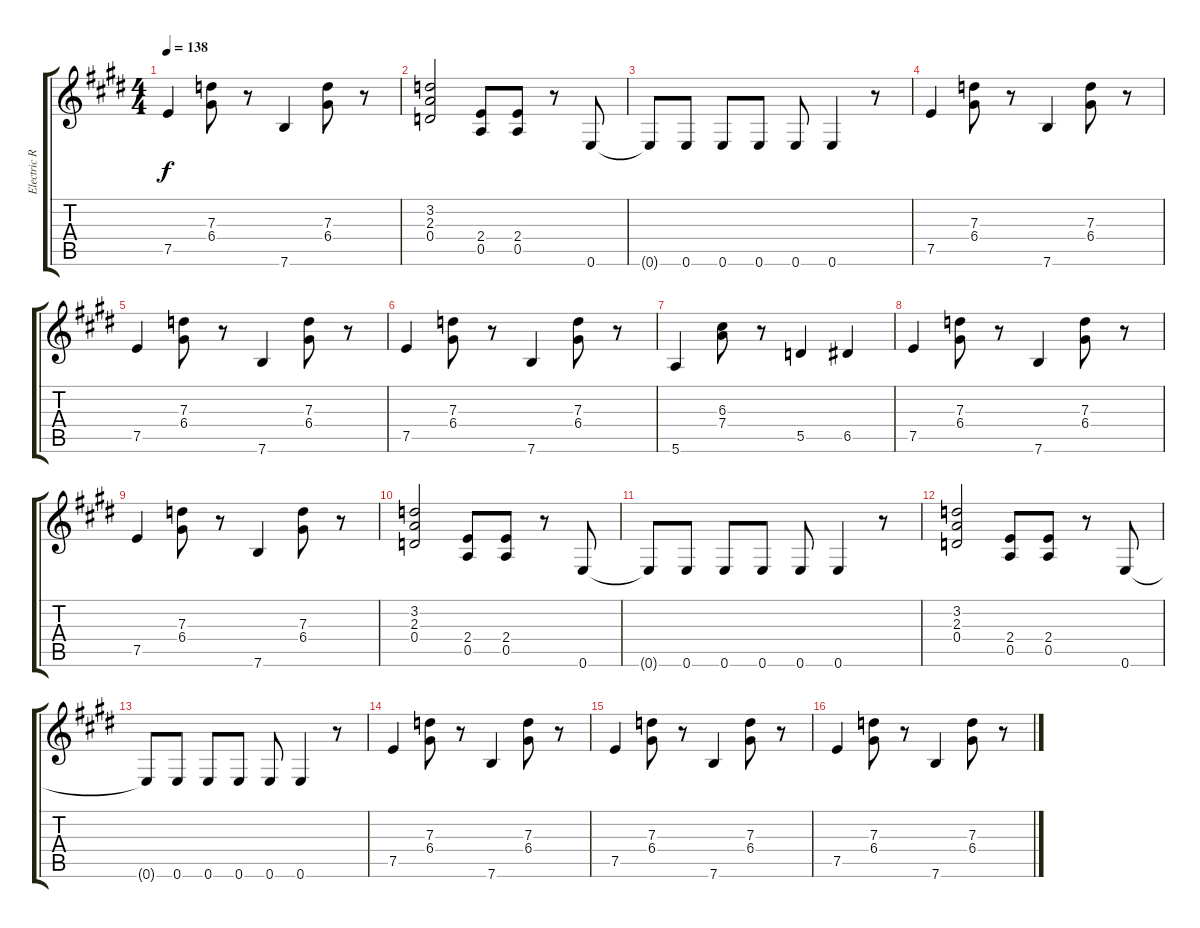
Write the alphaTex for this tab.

\track ("Electric Rhythm guitar" "Electric R") {instrument electricguitarclean}
\staff {score tabs}
\tuning (E4 B3 G3 D3 A2 E2) {hide}
\ts (4 4)
\tempo 138
\clef g2
\ks e
7.5.4{dy f} (7.3 6.4).8 r.8 7.6.4 (7.3 6.4).8 r.8 |
(3.2 2.3 0.4).2 (2.4 0.5).8 (2.4 0.5).8 r.8 0.6.8 |
0.6{t}.8 0.6.8 0.6.8 0.6.8 0.6.8 0.6.4 r.8 |
7.5.4 (7.3 6.4).8 r.8 7.6.4 (7.3 6.4).8 r.8 |
7.5.4 (7.3 6.4).8 r.8 7.6.4 (7.3 6.4).8 r.8 |
7.5.4 (7.3 6.4).8 r.8 7.6.4 (7.3 6.4).8 r.8 |
5.6.4 (6.3 7.4).8 r.8 5.5.4 6.5.4 |
7.5.4 (7.3 6.4).8 r.8 7.6.4 (7.3 6.4).8 r.8 |
7.5.4 (7.3 6.4).8 r.8 7.6.4 (7.3 6.4).8 r.8 |
(3.2 2.3 0.4).2 (2.4 0.5).8 (2.4 0.5).8 r.8 0.6.8 |
0.6{t}.8 0.6.8 0.6.8 0.6.8 0.6.8 0.6.4 r.8 |
(3.2 2.3 0.4).2 (2.4 0.5).8 (2.4 0.5).8 r.8 0.6.8 |
0.6{t}.8 0.6.8 0.6.8 0.6.8 0.6.8 0.6.4 r.8 |
7.5.4 (7.3 6.4).8 r.8 7.6.4 (7.3 6.4).8 r.8 |
7.5.4 (7.3 6.4).8 r.8 7.6.4 (7.3 6.4).8 r.8 |
7.5.4 (7.3 6.4).8 r.8 7.6.4 (7.3 6.4).8 r.8
